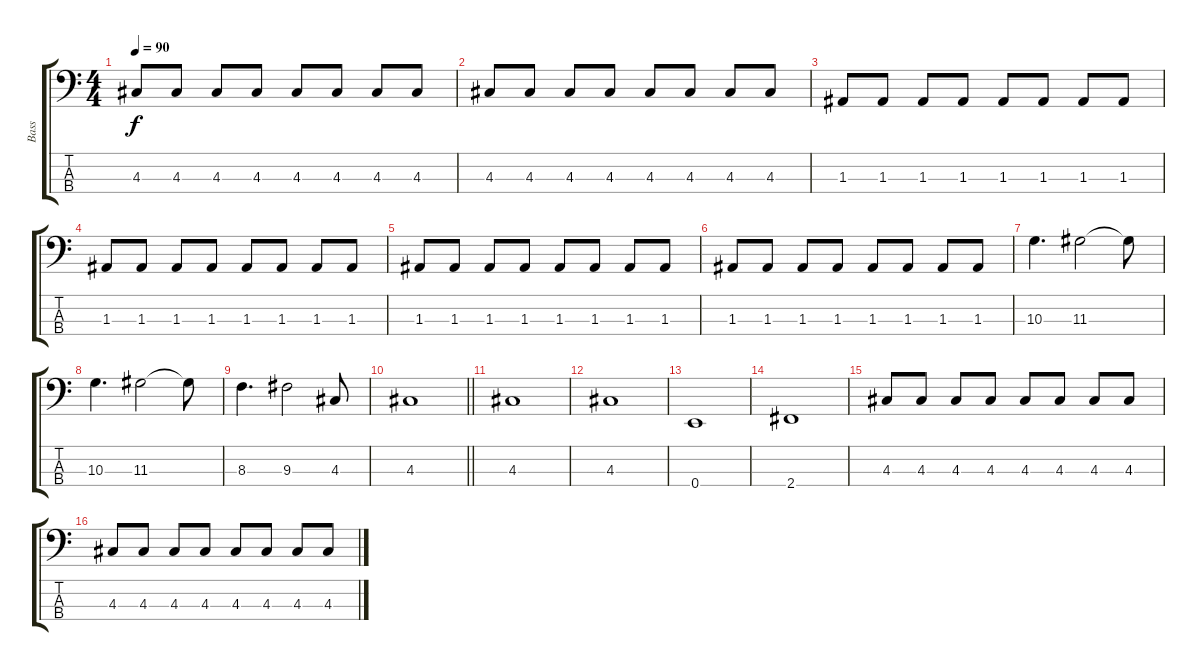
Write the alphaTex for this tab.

\track ("Bass" "Bass") {instrument electricbassfinger}
\staff {score tabs}
\tuning (G2 D2 A1 E1) {hide}
\ts (4 4)
\tempo 90
\clef f4
\ks c
4.3.8{dy f} 4.3.8 4.3.8 4.3.8 4.3.8 4.3.8 4.3.8 4.3.8 |
4.3.8 4.3.8 4.3.8 4.3.8 4.3.8 4.3.8 4.3.8 4.3.8 |
1.3.8 1.3.8 1.3.8 1.3.8 1.3.8 1.3.8 1.3.8 1.3.8 |
1.3.8 1.3.8 1.3.8 1.3.8 1.3.8 1.3.8 1.3.8 1.3.8 |
1.3.8 1.3.8 1.3.8 1.3.8 1.3.8 1.3.8 1.3.8 1.3.8 |
1.3.8 1.3.8 1.3.8 1.3.8 1.3.8 1.3.8 1.3.8 1.3.8 |
10.3.4{d} 11.3.2 11.3{t}.8 |
10.3.4{d} 11.3.2 11.3{t}.8 |
8.3.4{d} 9.3.2 4.3.8 |
\barLineRight lightlight
4.3.1 |
4.3.1 |
4.3.1 |
0.4.1 |
2.4.1 |
4.3.8 4.3.8 4.3.8 4.3.8 4.3.8 4.3.8 4.3.8 4.3.8 |
4.3.8 4.3.8 4.3.8 4.3.8 4.3.8 4.3.8 4.3.8 4.3.8
